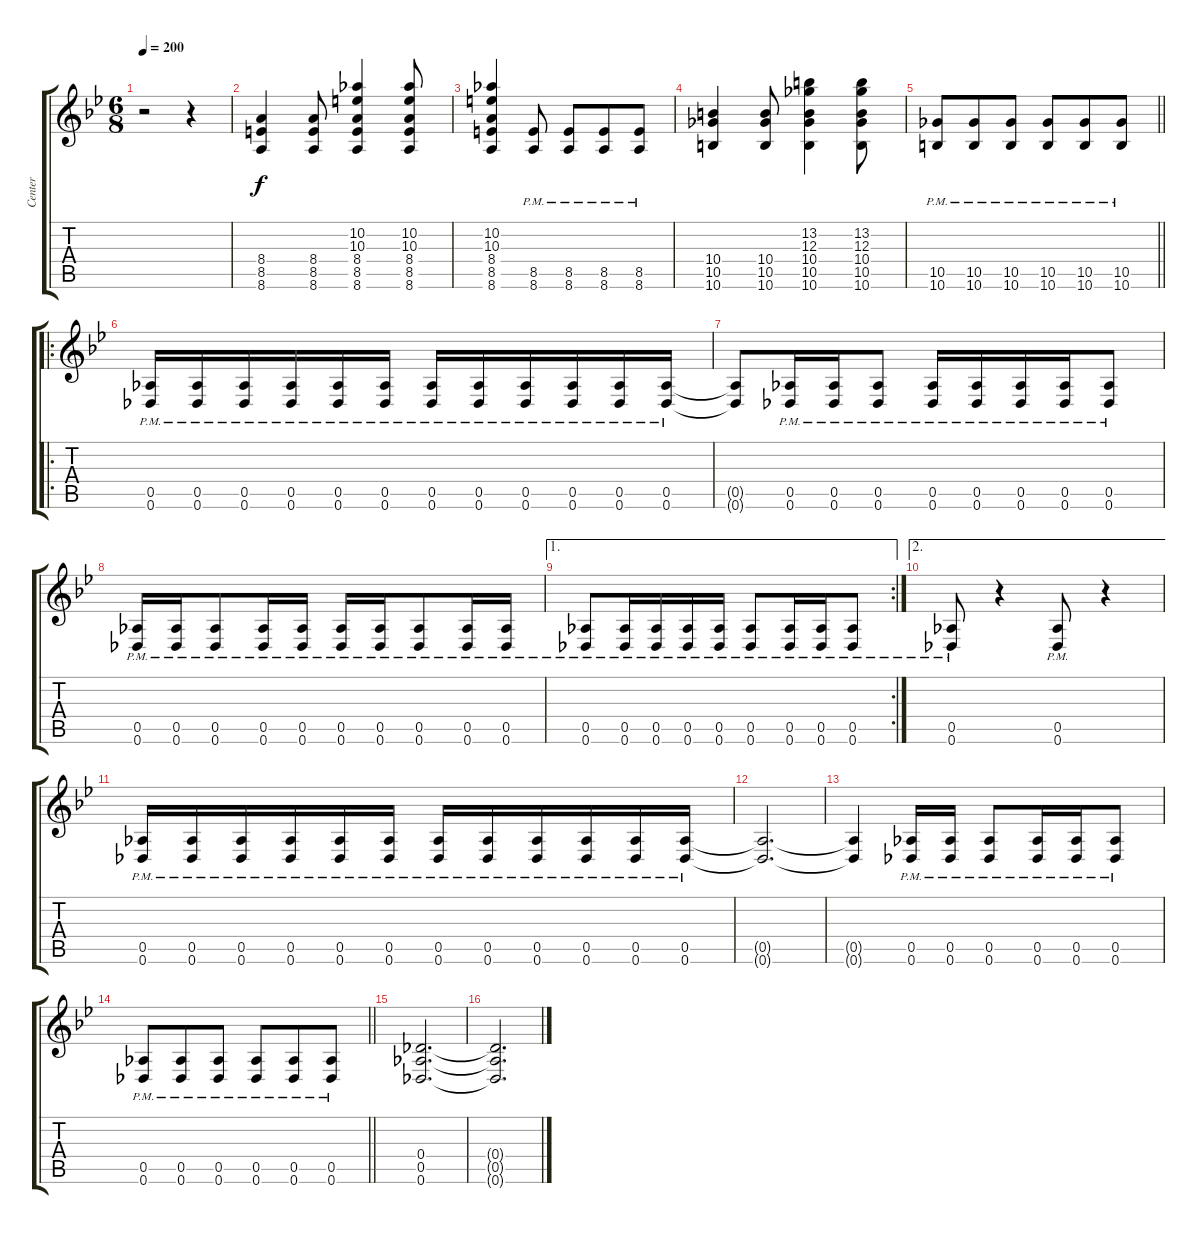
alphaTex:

\track ("Center" "Center") {instrument overdrivenguitar}
\staff {score tabs}
\tuning (Eb4 Bb3 Gb3 Db3 Ab2 Db2) {hide}
\ts (6 8)
\tempo 200
\clef g2
\ks bb
r.2{dy f} r.4 |
(8.4 8.5 8.6).4 (8.4 8.5 8.6).8 (10.2 10.3 8.4 8.5 8.6).4 (10.2 10.3 8.4 8.5 8.6).8 |
(10.2 10.3 8.4 8.5 8.6).4 (8.5{pm} 8.6{pm}).8 (8.5{pm} 8.6{pm}).8 (8.5{pm} 8.6{pm}).8 (8.5{pm} 8.6{pm}).8 |
(10.4 10.5 10.6).4 (10.4 10.5 10.6).8 (13.2 12.3 10.4 10.5 10.6).4 (13.2 12.3 10.4 10.5 10.6).8 |
\barLineRight lightlight
(10.5{pm} 10.6{pm}).8 (10.5{pm} 10.6{pm}).8 (10.5{pm} 10.6{pm}).8 (10.5{pm} 10.6{pm}).8 (10.5{pm} 10.6{pm}).8 (10.5{pm} 10.6{pm}).8 |
\ro
(0.5{pm} 0.6{pm}).16 (0.5{pm} 0.6{pm}).16 (0.5{pm} 0.6{pm}).16 (0.5{pm} 0.6{pm}).16 (0.5{pm} 0.6{pm}).16 (0.5{pm} 0.6{pm}).16 (0.5{pm} 0.6{pm}).16 (0.5{pm} 0.6{pm}).16 (0.5{pm} 0.6{pm}).16 (0.5{pm} 0.6{pm}).16 (0.5{pm} 0.6{pm}).16 (0.5{pm} 0.6{pm}).16 |
(0.5{t} 0.6{t}).8 (0.5{pm} 0.6{pm}).16 (0.5{pm} 0.6{pm}).16 (0.5{pm} 0.6{pm}).8 (0.5{pm} 0.6{pm}).16 (0.5{pm} 0.6{pm}).16 (0.5{pm} 0.6{pm}).16 (0.5{pm} 0.6{pm}).16 (0.5{pm} 0.6{pm}).8 |
(0.5{pm} 0.6{pm}).16 (0.5{pm} 0.6{pm}).16 (0.5{pm} 0.6{pm}).8 (0.5{pm} 0.6{pm}).16 (0.5{pm} 0.6{pm}).16 (0.5{pm} 0.6{pm}).16 (0.5{pm} 0.6{pm}).16 (0.5{pm} 0.6{pm}).8 (0.5{pm} 0.6{pm}).16 (0.5{pm} 0.6{pm}).16 |
\ae 1
\rc 2
(0.5{pm} 0.6{pm}).8 (0.5{pm} 0.6{pm}).16 (0.5{pm} 0.6{pm}).16 (0.5{pm} 0.6{pm}).16 (0.5{pm} 0.6{pm}).16 (0.5{pm} 0.6{pm}).8 (0.5{pm} 0.6{pm}).16 (0.5{pm} 0.6{pm}).16 (0.5{pm} 0.6{pm}).8 |
\ae 2
(0.5{pm} 0.6{pm}).8 r.4 (0.5{pm} 0.6{pm}).8 r.4 |
(0.5{pm} 0.6{pm}).16 (0.5{pm} 0.6{pm}).16 (0.5{pm} 0.6{pm}).16 (0.5{pm} 0.6{pm}).16 (0.5{pm} 0.6{pm}).16 (0.5{pm} 0.6{pm}).16 (0.5{pm} 0.6{pm}).16 (0.5{pm} 0.6{pm}).16 (0.5{pm} 0.6{pm}).16 (0.5{pm} 0.6{pm}).16 (0.5{pm} 0.6{pm}).16 (0.5{pm} 0.6{pm}).16 |
(0.5{t} 0.6{t}).2{d} |
(0.5{t} 0.6{t}).4 (0.5{pm} 0.6{pm}).16 (0.5{pm} 0.6{pm}).16 (0.5{pm} 0.6{pm}).8 (0.5{pm} 0.6{pm}).16 (0.5{pm} 0.6{pm}).16 (0.5{pm} 0.6{pm}).8 |
\barLineRight lightlight
(0.5{pm} 0.6{pm}).8 (0.5{pm} 0.6{pm}).8 (0.5{pm} 0.6{pm}).8 (0.5{pm} 0.6{pm}).8 (0.5{pm} 0.6{pm}).8 (0.5{pm} 0.6{pm}).8 |
(0.4 0.5 0.6).2{d} |
(0.4{t} 0.5{t} 0.6{t}).2{d}
